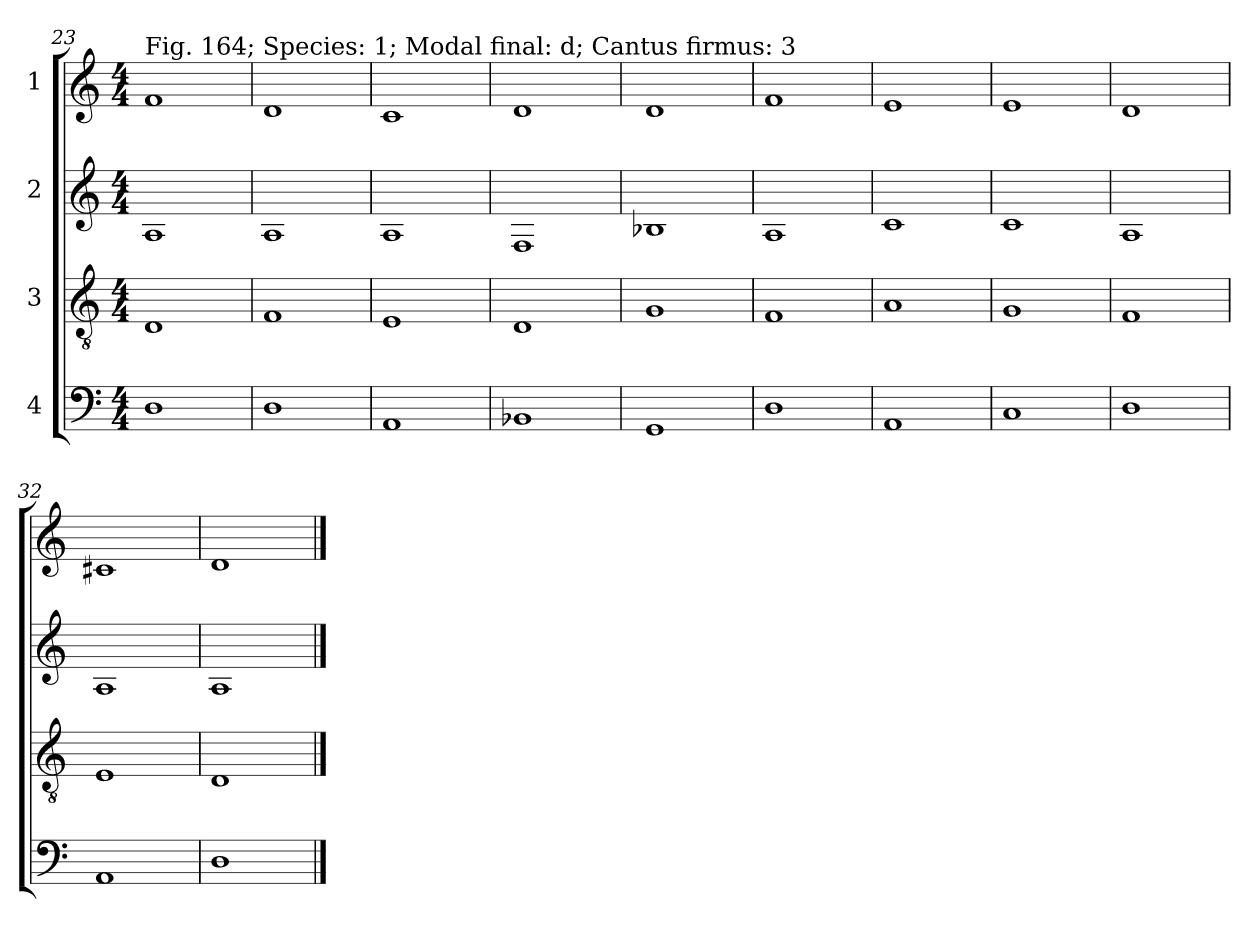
**kern	**kern	**kern	**kern
*part4	*part3	*part2	*part1
*staff4	*staff3	*staff2	*staff1
*I"4	*I"3	*I"2	*I"1
!!LO:LB:g=z
*clefF4	*clefGv2	*clefG2	*clefG2
*k[]	*k[]	*k[]	*k[]
*M4/4	*M4/4	*M4/4	*M4/4
=23	=23	=23	=23
!	!	!	!LO:TX:a:t=Fig. 164; Species&colon; 1; Modal final&colon; d; Cantus firmus&colon; 3
1D	1D	1A	1f
=24	=24	=24	=24
1D	1F	1A	1d
=25	=25	=25	=25
1AA	1E	1A	1c
=26	=26	=26	=26
1BB-X	1D	1F	1d
=27	=27	=27	=27
1GG	1G	1B-X	1d
=28	=28	=28	=28
1D	1F	1A	1f
=29	=29	=29	=29
1AA	1A	1c	1e
=30	=30	=30	=30
1C	1G	1c	1e
=31	=31	=31	=31
1D	1F	1A	1d
=32	=32	=32	=32
1AA	1E	1A	1c#X
=33	=33	=33	=33
1D	1D	1A	1d
==	==	==	==
*-	*-	*-	*-
